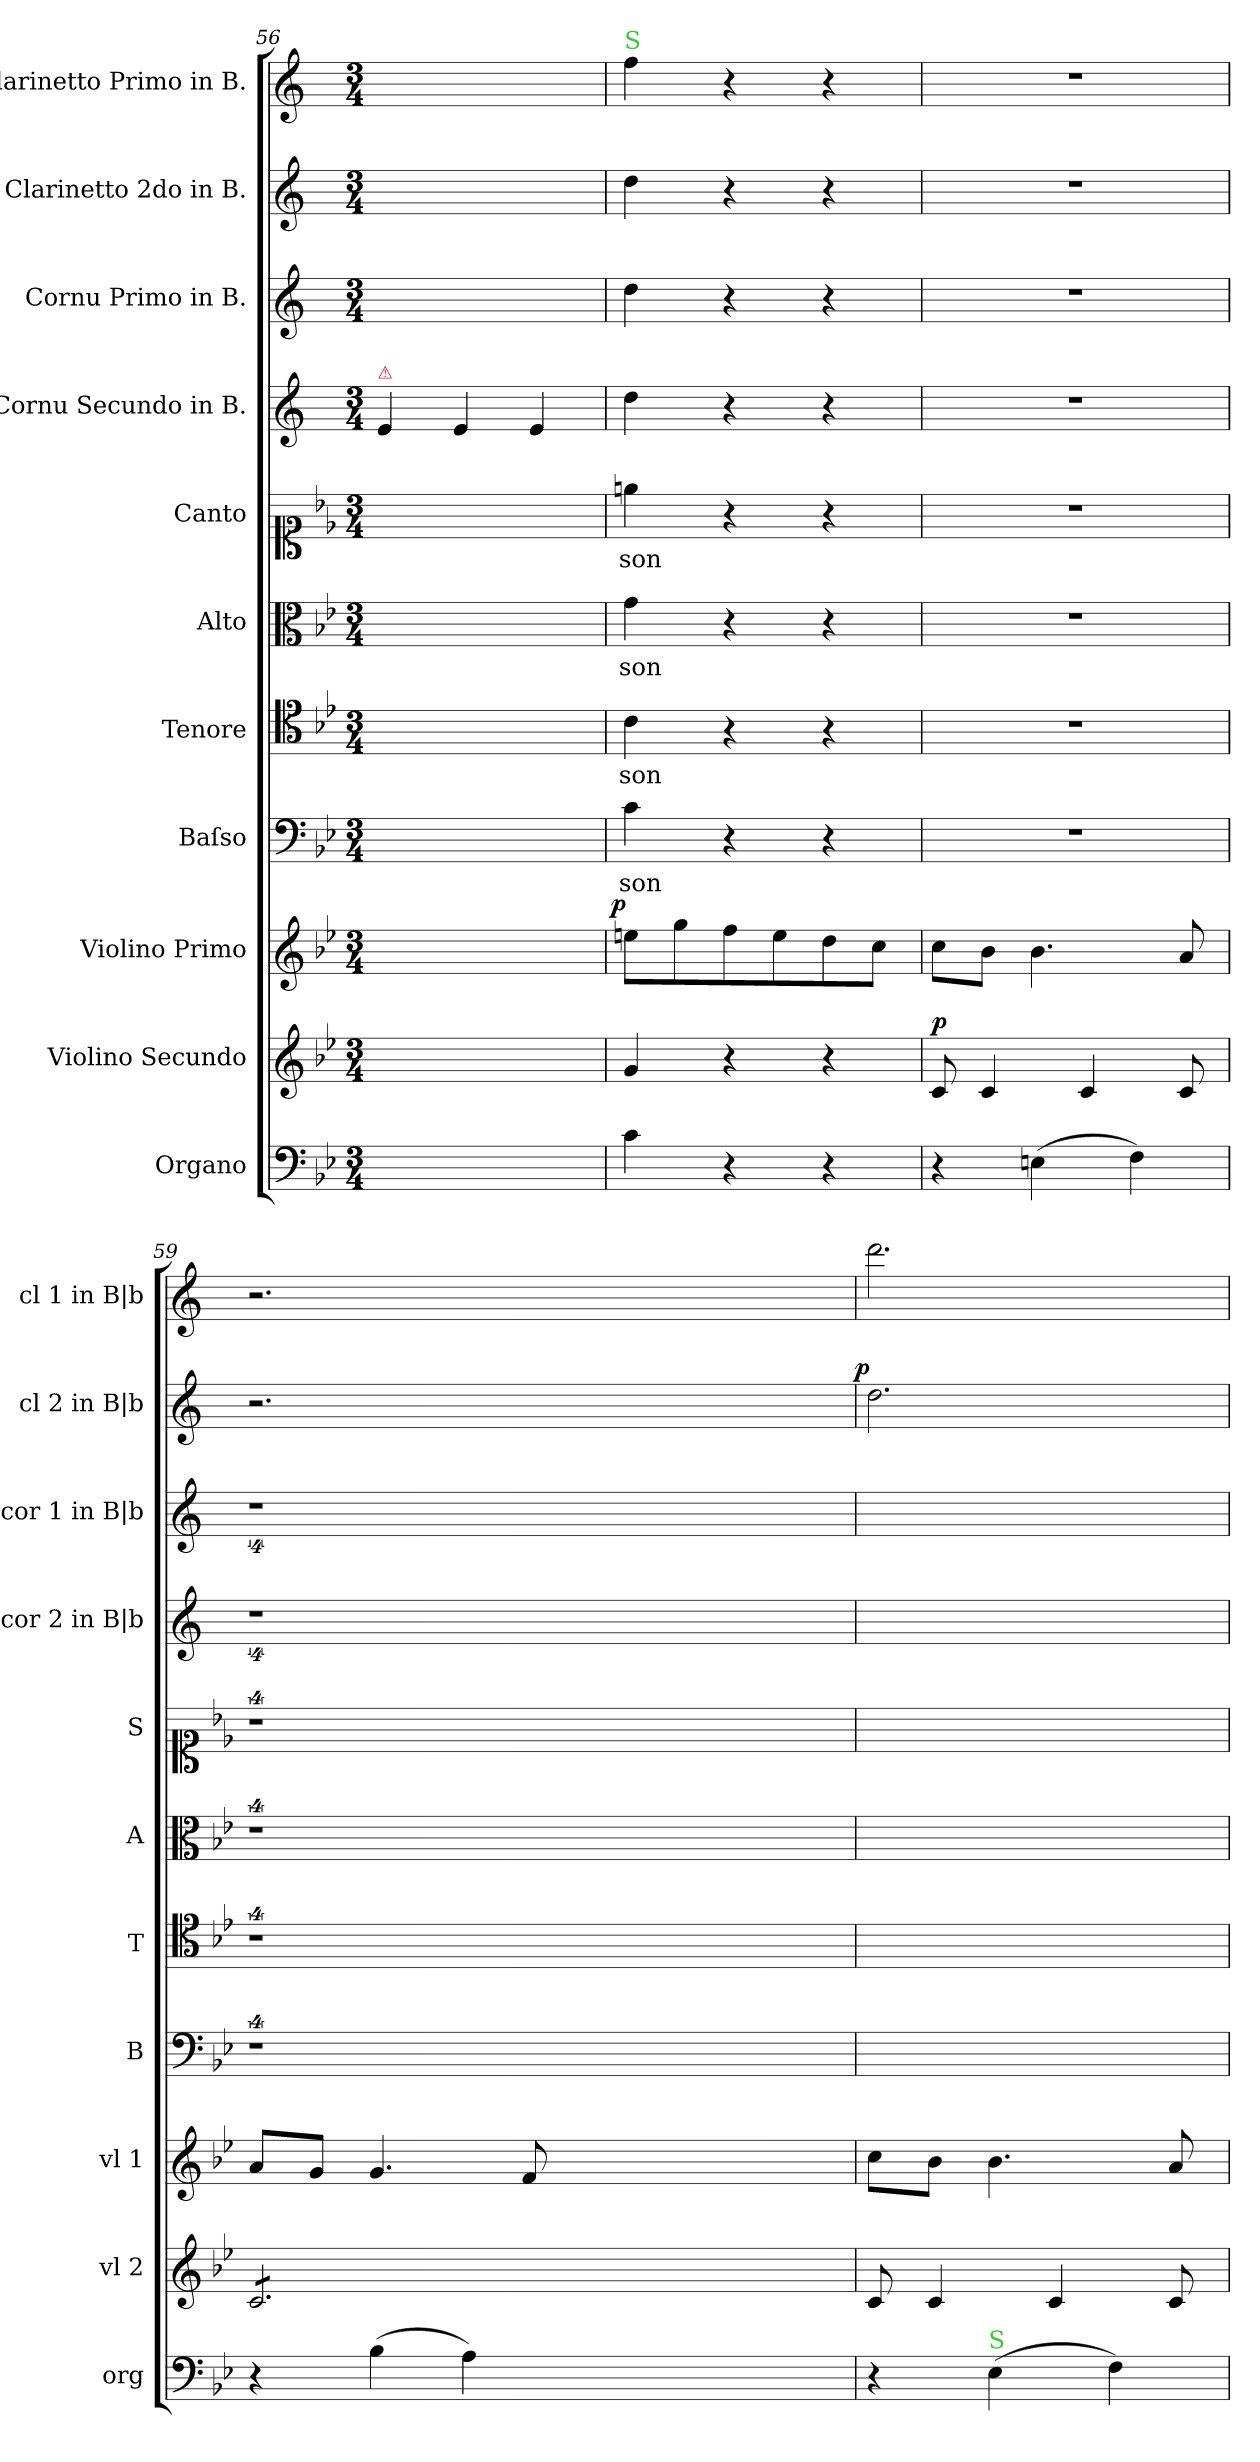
**kern	**kern	**dynam	**kern	**dynam	**kern	**text	**kern	**text	**kern	**text	**kern	**text	**kern	**kern	**kern	**dynam	**kern
*part11	*part10	*part10	*part9	*part9	*part8	*part8	*part7	*part7	*part6	*part6	*part5	*part5	*part4	*part3	*part2	*part2	*part1
*staff11	*staff10	*staff10	*staff9	*staff9	*staff8	*staff8	*staff7	*staff7	*staff6	*staff6	*staff5	*staff5	*staff4	*staff3	*staff2	*staff2	*staff1
*I"Organo	*I"Violino Secundo	*	*I"Violino Primo	*	*I"Baſso	*	*I"Tenore	*	*I"Alto	*	*I"Canto	*	*I"Cornu Secundo in B.	*I"Cornu Primo in B.	*I"Clarinetto 2do in B.	*	*I"Clarinetto Primo in B.
*I'org	*I'vl 2	*	*I'vl 1	*	*I'B	*	*I'T	*	*I'A	*	*I'S	*	*I'cor 2 in B|b	*I'cor 1 in B|b	*I'cl 2 in B|b	*	*I'cl 1 in B|b
*clefF4	*clefG2	*	*clefG2	*	*clefF4	*	*clefC4	*	*clefC3	*	*clefC1	*	*clefG2	*clefG2	*clefG2	*	*clefG2
*	*	*	*	*	*	*	*	*	*	*	*	*	*ITrd1c2	*ITrd1c2	*ITrd1c2	*	*ITrd1c2
*k[b-e-]	*k[b-e-]	*	*k[b-e-]	*	*k[b-e-]	*	*k[b-e-]	*	*k[b-e-]	*	*k[b-e-]	*	*k[b-e-]	*k[b-e-]	*k[b-e-]	*	*k[b-e-]
*B-:	*B-:	*	*B-:	*	*B-:	*	*B-:	*	*B-:	*	*B-:	*	*B-:	*B-:	*B-:	*	*B-:
*M3/4	*M3/4	*	*M3/4	*	*M3/4	*	*M3/4	*	*M3/4	*	*M3/4	*	*M3/4	*M3/4	*M3/4	*	*M3/4
=56	=56	=56	=56	=56	=56	=56	=56	=56	=56	=56	=56	=56	=56	=56	=56	=56	=56
!	!	!	!	!	!	!	!	!	!	!	!	!	!LO:TX:a:color=crimson:t=⚠	!	!	!	!
2.ryy	2.ryy	.	2.ryy	.	2.ryy	.	2.ryy	.	2.ryy	.	2.ryy	.	4d/	2.ryy	2.ryy	.	2.ryy
.	.	.	.	.	.	.	.	.	.	.	.	.	4d/	.	.	.	.
.	.	.	.	.	.	.	.	.	.	.	.	.	4d/	.	.	.	.
=57	=57	=57	=57	=57	=57	=57	=57	=57	=57	=57	=57	=57	=57	=57	=57	=57	=57
!	!	!	!	!	!	!	!	!	!	!	!	!	!	!	!	!	!LO:TX:a:color=limegreen:t=S
!	!	!	!	!LO:DY:a:rj	!	!LO:LY:i	!	!LO:LY:i	!	!LO:LY:i	!	!	!	!	!	!	!
4c\	4g/	.	8een\L	p	4c\	-son	4c\	-son	4g\	-son	4een\	-son	4cc\	4cc\	4cc\	.	4ee-\
.	.	.	8gg\	.	.	.	.	.	.	.	.	.	.	.	.	.	.
4r	4r	.	8ff\	.	4r	.	4r	.	4r	.	4r	.	4r	4r	4r	.	4r
.	.	.	8ee\	.	.	.	.	.	.	.	.	.	.	.	.	.	.
4r	4r	.	8dd\	.	4r	.	4r	.	4r	.	4r	.	4r	4r	4r	.	4r
.	.	.	8cc\J	.	.	.	.	.	.	.	.	.	.	.	.	.	.
=58	=58	=58	=58	=58	=58	=58	=58	=58	=58	=58	=58	=58	=58	=58	=58	=58	=58
!	!	!LO:DY:a	!	!	!	!	!	!	!	!	!	!	!	!	!	!	!
4r	8c/	p	8cc\L	.	2.r	.	2.r	.	2.r	.	2.r	.	2.r	2.r	2.r	.	2.r
.	4c/	.	8b-\J	.	.	.	.	.	.	.	.	.	.	.	.	.	.
(4En\	.	.	4.b-\	.	.	.	.	.	.	.	.	.	.	.	.	.	.
.	4c/	.	.	.	.	.	.	.	.	.	.	.	.	.	.	.	.
4F\)	.	.	.	.	.	.	.	.	.	.	.	.	.	.	.	.	.
.	8c/	.	8a/	.	.	.	.	.	.	.	.	.	.	.	.	.	.
=59	=59	=59	=59	=59	=59	=59	=59	=59	=59	=59	=59	=59	=59	=59	=59	=59	=59
*	*tremolo	*	*	*	*	*	*	*	*	*	*	*	*	*	*	*	*
4r	8c/L	.	8a/L	.	4%9r	.	4%9r	.	4%9r	.	4%9r	.	4%9r	4%9r	2.r	.	2.r
.	8c/	.	8g/J	.	.	.	.	.	.	.	.	.	.	.	.	.	.
(4B-\	8c/	.	4.g/	.	.	.	.	.	.	.	.	.	.	.	.	.	.
.	8c/	.	.	.	.	.	.	.	.	.	.	.	.	.	.	.	.
4A\)	8c/	.	.	.	.	.	.	.	.	.	.	.	.	.	.	.	.
.	8c/J	.	8f/	.	.	.	.	.	.	.	.	.	.	.	.	.	.
*	*Xtremolo	*	*	*	*	*	*	*	*	*	*	*	*	*	*	*	*
1.ryy	1.ryy	.	1.ryy	.	.	.	.	.	.	.	.	.	.	.	1.ryy	.	1.ryy
=60	=60	=60	=60	=60	=60	=60	=60	=60	=60	=60	=60	=60	=60	=60	=60	=60	=60
!	!	!	!	!	!	!	!	!	!	!	!	!	!	!	!	!LO:DY:a:rj	!
4r	8c/	.	8cc\L	.	2.ryy	.	2.ryy	.	2.ryy	.	2.ryy	.	2.ryy	2.ryy	2.cc\	p	2.ccc\
.	4c/	.	8b-\J	.	.	.	.	.	.	.	.	.	.	.	.	.	.
!LO:TX:a:color=limegreen:t=S	!	!	!	!	!	!	!	!	!	!	!	!	!	!	!	!	!
(4E-\	.	.	4.b-\	.	.	.	.	.	.	.	.	.	.	.	.	.	.
.	4c/	.	.	.	.	.	.	.	.	.	.	.	.	.	.	.	.
4F\)	.	.	.	.	.	.	.	.	.	.	.	.	.	.	.	.	.
.	8c/	.	8a/	.	.	.	.	.	.	.	.	.	.	.	.	.	.
=	=	=	=	=	=	=	=	=	=	=	=	=	=	=	=	=	=
*-	*-	*-	*-	*-	*-	*-	*-	*-	*-	*-	*-	*-	*-	*-	*-	*-	*-
